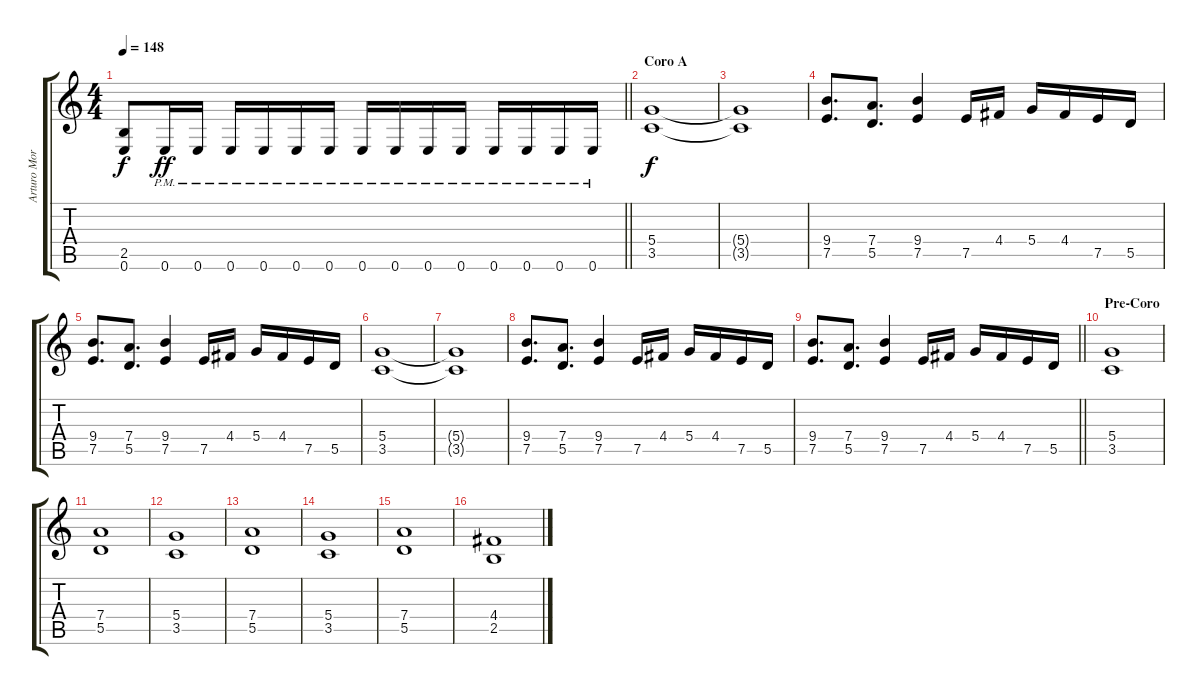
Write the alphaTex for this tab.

\track ("Arturo Morras" "Arturo Mor") {instrument distortionguitar}
\staff {score tabs}
\tuning (E4 B3 G3 D3 A2 E2) {hide}
\ts (4 4)
\tempo 148
\clef g2
\barLineRight lightlight
\ks c
(2.5 0.6).8{dy f} 0.6{pm}.16{dy ff} 0.6{pm}.16 0.6{pm}.16 0.6{pm}.16 0.6{pm}.16 0.6{pm}.16 0.6{pm}.16 0.6{pm}.16 0.6{pm}.16 0.6{pm}.16 0.6{pm}.16 0.6{pm}.16 0.6{pm}.16 0.6{pm}.16 |
\section ("" "Coro A")
(5.4 3.5).1{dy f} |
(5.4{t} 3.5{t}).1 |
(9.4 7.5).8{d} (7.4 5.5).8{d} (9.4 7.5).4 7.5.16 4.4.16 5.4.16 4.4.16 7.5.16 5.5.16 |
(9.4 7.5).8{d} (7.4 5.5).8{d} (9.4 7.5).4 7.5.16 4.4.16 5.4.16 4.4.16 7.5.16 5.5.16 |
(5.4 3.5).1 |
(5.4{t} 3.5{t}).1 |
(9.4 7.5).8{d} (7.4 5.5).8{d} (9.4 7.5).4 7.5.16 4.4.16 5.4.16 4.4.16 7.5.16 5.5.16 |
\barLineRight lightlight
(9.4 7.5).8{d} (7.4 5.5).8{d} (9.4 7.5).4 7.5.16 4.4.16 5.4.16 4.4.16 7.5.16 5.5.16 |
\section ("" "Pre-Coro")
(5.4 3.5).1 |
(7.4 5.5).1 |
(5.4 3.5).1 |
(7.4 5.5).1 |
(5.4 3.5).1 |
(7.4 5.5).1 |
(4.4 2.5).1
